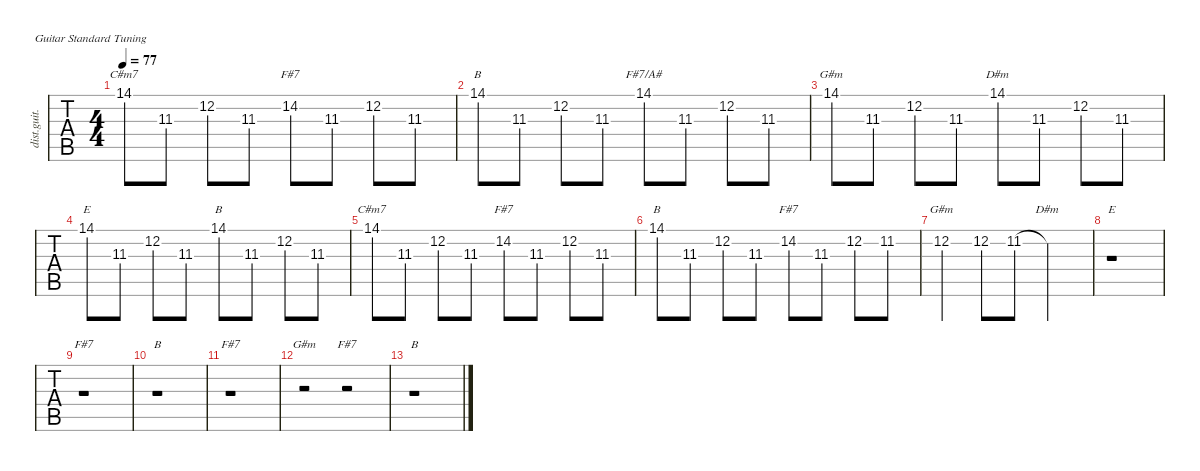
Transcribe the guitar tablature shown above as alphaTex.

\defaultSystemsLayout 4
\hideDynamics
\bracketExtendMode nobrackets
\track ("Distortion Guitar" "dist.guit.") {defaultSystemsLayout 4 instrument distortionguitar}
\staff {tabs}
\tuning (E4 B3 G3 D3 A2 E2)
\chord ("B" 2 4 4 4 2 x) {showdiagram false showfingering false barre 2}
\chord ("E" 0 0 1 2 2 0) {showdiagram false showfingering false}
\chord ("C#m7" 4 5 4 6 4 x) {firstfret 4 showdiagram false showfingering false barre (4 4)}
\chord ("F#7" 2 2 3 2 4 2) {showdiagram false showfingering false barre (2 2 2)}
\chord ("F#7/A#" 2 2 3 2 4 2) {showdiagram false showfingering false barre (2 2 2)}
\chord ("G#m" 11 12 13 13 11 x) {firstfret 11 showdiagram false showfingering false barre 11}
\chord ("D#m" 6 7 8 8 6 x) {firstfret 6 showdiagram false showfingering false barre 6}
\ts (4 4)
\tempo 77
\clef g2
\ks c
14.1{acc #}.8{ch "C#m7" dy mf} 11.3{acc #}.8 12.2.8 11.3{acc #}.8 14.2{acc #}.8{ch "F#7"} 11.3{acc #}.8 12.2.8 11.3{acc #}.8 |
14.1{acc #}.8{ch "B"} 11.3{acc #}.8 12.2.8 11.3{acc #}.8 14.1{acc #}.8{ch "F#7/A#"} 11.3{acc #}.8 12.2.8 11.3{acc #}.8 |
14.1{acc #}.8{ch "G#m" beam Down} 11.3{acc #}.8{beam Down} 12.2.8{beam Down} 11.3{acc #}.8{beam Down} 14.1{acc #}.8{ch "D#m" beam Down} 11.3{acc #}.8{beam Down} 12.2.8{beam Down} 11.3{acc #}.8{beam Down} |
14.1{acc #}.8{ch "E" beam Down} 11.3{acc #}.8{beam Down} 12.2.8{beam Down} 11.3{acc #}.8{beam Down} 14.1{acc #}.8{ch "B" beam Down} 11.3{acc #}.8{beam Down} 12.2.8{beam Down} 11.3{acc #}.8{beam Down} |
14.1{acc #}.8{ch "C#m7" beam Down} 11.3{acc #}.8{beam Down} 12.2.8{beam Down} 11.3{acc #}.8{beam Down} 14.2{acc #}.8{ch "F#7" beam Down} 11.3{acc #}.8{beam Down} 12.2.8{beam Down} 11.3{acc #}.8{beam Down} |
14.1{acc #}.8{ch "B" beam Down} 11.3{acc #}.8{beam Down} 12.2.8{beam Down} 11.3{acc #}.8{beam Down} 14.2{acc #}.8{ch "F#7" beam Down} 11.3{acc #}.8{beam Down} 12.2.8{beam Down} 11.2{acc #}.8{beam Down} |
12.2.4{ch "G#m" beam Down} 12.2.8{beam Down} 11.2{acc #}.8{beam Down} 11.2{t acc #}.2{ch "D#m" beam Down} |
r.1{ch "E" beam Down} |
r.1{ch "F#7" beam Down} |
r.1{ch "B" beam Down} |
r.1{ch "F#7" beam Down} |
r.2{ch "G#m" beam Down} r.2{ch "F#7" beam Down} |
r.1{ch "B" beam Down}
